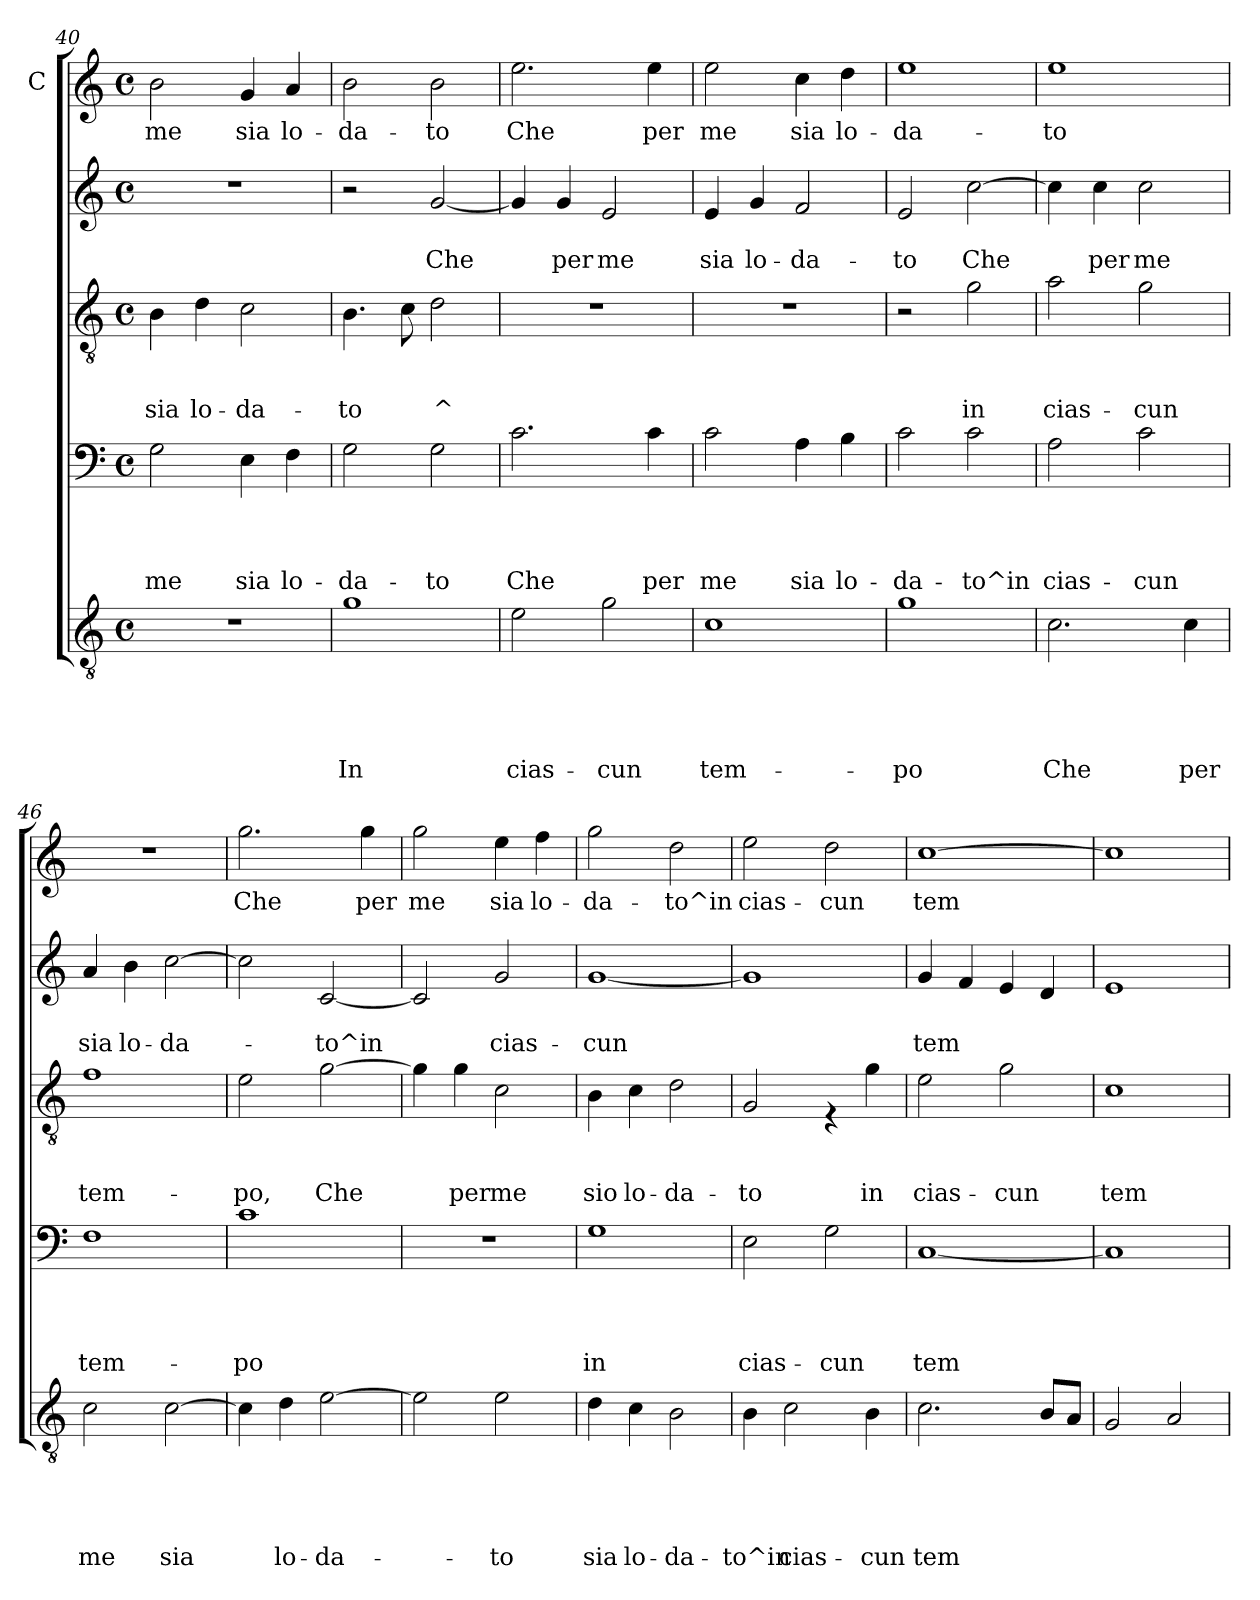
**kern	**text	**text	**text	**text	**text	**kern	**text	**text	**text	**text	**kern	**text	**text	**text	**kern	**text	**text	**kern	**text
*part5	*part5	*part5	*part5	*part5	*part5	*part4	*part4	*part4	*part4	*part4	*part3	*part3	*part3	*part3	*part2	*part2	*part2	*part1	*part1
*staff5	*staff5	*staff5	*staff5	*staff5	*staff5	*staff4	*staff4	*staff4	*staff4	*staff4	*staff3	*staff3	*staff3	*staff3	*staff2	*staff2	*staff2	*staff1	*staff1
*	*	*	*	*	*	*	*	*	*	*	*	*	*	*	*	*	*	*I"C	*
*clefGv2	*	*	*	*	*	*clefF4	*	*	*	*	*clefGv2	*	*	*	*clefG2	*	*	*clefG2	*
*k[]	*	*	*	*	*	*k[]	*	*	*	*	*k[]	*	*	*	*k[]	*	*	*k[]	*
*C:	*	*	*	*	*	*C:	*	*	*	*	*C:	*	*	*	*C:	*	*	*C:	*
*M4/4	*	*	*	*	*	*M4/4	*	*	*	*	*M4/4	*	*	*	*M4/4	*	*	*M4/4	*
*met(c)	*	*	*	*	*	*met(c)	*	*	*	*	*met(c)	*	*	*	*met(c)	*	*	*met(c)	*
=40	=40	=40	=40	=40	=40	=40	=40	=40	=40	=40	=40	=40	=40	=40	=40	=40	=40	=40	=40
!	!	!	!	!	!	!	!	!	!	!LO:LY:b	!	!	!	!LO:LY:b	!	!	!	!	!LO:LY:b
1r	.	.	.	.	.	2G\	.	.	.	me	4B\	.	.	sia	1r	.	.	2b\	me
!	!	!	!	!	!	!	!	!	!	!	!	!	!	!LO:LY:b	!	!	!	!	!
.	.	.	.	.	.	.	.	.	.	.	4d\	.	.	lo-	.	.	.	.	.
!	!	!	!	!	!	!	!	!	!	!LO:LY:b	!	!	!	!LO:LY:b	!	!	!	!	!LO:LY:b
.	.	.	.	.	.	4E\	.	.	.	sia	2c\	.	.	-da-	.	.	.	4g/	sia
!	!	!	!	!	!	!	!	!	!	!LO:LY:b	!	!	!	!	!	!	!	!	!LO:LY:b
.	.	.	.	.	.	4F\	.	.	.	lo-	.	.	.	.	.	.	.	4a/	lo-
=41	=41	=41	=41	=41	=41	=41	=41	=41	=41	=41	=41	=41	=41	=41	=41	=41	=41	=41	=41
!	!	!	!	!	!LO:LY:b	!	!	!	!	!LO:LY:b	!	!	!	!LO:LY:b	!	!	!	!	!LO:LY:b
1g	.	.	.	.	In	2G\	.	.	.	-da-	4.B\	.	.	-to	2r	.	.	2b\	-da-
.	.	.	.	.	.	.	.	.	.	.	8c\	.	.	.	.	.	.	.	.
!	!	!	!	!	!	!	!	!	!	!LO:LY:b	!	!	!	!LO:LY:b	!	!	!LO:LY:b	!	!LO:LY:b
.	.	.	.	.	.	2G\	.	.	.	-to	2d\	.	.	^	[<2g/	.	Che	2b\	-to
=42	=42	=42	=42	=42	=42	=42	=42	=42	=42	=42	=42	=42	=42	=42	=42	=42	=42	=42	=42
!	!	!	!	!	!LO:LY:b	!	!	!	!	!LO:LY:b	!	!	!	!	!	!	!	!	!LO:LY:b
2e\	.	.	.	.	cias-	2.c\	.	.	.	Che	1r	.	.	.	4g/]	.	.	2.ee\	Che
!	!	!	!	!	!	!	!	!	!	!	!	!	!	!	!	!	!LO:LY:b	!	!
.	.	.	.	.	.	.	.	.	.	.	.	.	.	.	4g/	.	per	.	.
!	!	!	!	!	!LO:LY:b	!	!	!	!	!	!	!	!	!	!	!	!LO:LY:b	!	!
2g\	.	.	.	.	-cun	.	.	.	.	.	.	.	.	.	2e/	.	me	.	.
!	!	!	!	!	!	!	!	!	!	!LO:LY:b	!	!	!	!	!	!	!	!	!LO:LY:b
.	.	.	.	.	.	4c\	.	.	.	per	.	.	.	.	.	.	.	4ee\	per
=43	=43	=43	=43	=43	=43	=43	=43	=43	=43	=43	=43	=43	=43	=43	=43	=43	=43	=43	=43
!	!	!	!	!	!LO:LY:b	!	!	!	!	!LO:LY:b	!	!	!	!	!	!	!LO:LY:b	!	!LO:LY:b
1c	.	.	.	.	tem-	2c\	.	.	.	me	1r	.	.	.	4e/	.	sia	2ee\	me
!	!	!	!	!	!	!	!	!	!	!	!	!	!	!	!	!	!LO:LY:b	!	!
.	.	.	.	.	.	.	.	.	.	.	.	.	.	.	4g/	.	lo-	.	.
!	!	!	!	!	!	!	!	!	!	!LO:LY:b	!	!	!	!	!	!	!LO:LY:b	!	!LO:LY:b
.	.	.	.	.	.	4A\	.	.	.	sia	.	.	.	.	2f/	.	-da-	4cc\	sia
!	!	!	!	!	!	!	!	!	!	!LO:LY:b	!	!	!	!	!	!	!	!	!LO:LY:b
.	.	.	.	.	.	4B\	.	.	.	lo-	.	.	.	.	.	.	.	4dd\	lo-
!!LO:LB:g=z
=44	=44	=44	=44	=44	=44	=44	=44	=44	=44	=44	=44	=44	=44	=44	=44	=44	=44	=44	=44
!	!	!	!	!	!LO:LY:b	!	!	!	!	!LO:LY:b	!	!	!	!	!	!	!LO:LY:b	!	!LO:LY:b
1g	.	.	.	.	-po	2c\	.	.	.	-da-	2r	.	.	.	2e/	.	-to	1ee	-da-
!	!	!	!	!	!	!	!	!	!	!LO:LY:b	!	!	!	!LO:LY:b	!	!	!LO:LY:b	!	!
.	.	.	.	.	.	2c\	.	.	.	-to^in	2g\	.	.	in	[>2cc\	.	Che	.	.
=45	=45	=45	=45	=45	=45	=45	=45	=45	=45	=45	=45	=45	=45	=45	=45	=45	=45	=45	=45
!	!	!	!	!	!LO:LY:b	!	!	!	!	!LO:LY:b	!	!	!	!LO:LY:b	!	!	!	!	!LO:LY:b
2.c\	.	.	.	.	Che	2A\	.	.	.	cias-	2a\	.	.	cias-	4cc\]	.	.	1ee	-to
!	!	!	!	!	!	!	!	!	!	!	!	!	!	!	!	!	!LO:LY:b	!	!
.	.	.	.	.	.	.	.	.	.	.	.	.	.	.	4cc\	.	per	.	.
!	!	!	!	!	!	!	!	!	!	!LO:LY:b	!	!	!	!LO:LY:b	!	!	!LO:LY:b	!	!
.	.	.	.	.	.	2c\	.	.	.	-cun	2g\	.	.	-cun	2cc\	.	me	.	.
!	!	!	!	!	!LO:LY:b	!	!	!	!	!	!	!	!	!	!	!	!	!	!
4c\	.	.	.	.	per	.	.	.	.	.	.	.	.	.	.	.	.	.	.
=46	=46	=46	=46	=46	=46	=46	=46	=46	=46	=46	=46	=46	=46	=46	=46	=46	=46	=46	=46
!	!	!	!	!	!LO:LY:b	!	!	!	!	!LO:LY:b	!	!	!	!LO:LY:b	!	!	!LO:LY:b	!	!
2c\	.	.	.	.	me	1F	.	.	.	tem-	1f	.	.	tem-	4a/	.	sia	1r	.
!	!	!	!	!	!	!	!	!	!	!	!	!	!	!	!	!	!LO:LY:b	!	!
.	.	.	.	.	.	.	.	.	.	.	.	.	.	.	4b\	.	lo-	.	.
!	!	!	!	!	!LO:LY:b	!	!	!	!	!	!	!	!	!	!	!	!LO:LY:b	!	!
[>2c\	.	.	.	.	sia	.	.	.	.	.	.	.	.	.	[>2cc\	.	-da-	.	.
=47	=47	=47	=47	=47	=47	=47	=47	=47	=47	=47	=47	=47	=47	=47	=47	=47	=47	=47	=47
!	!	!	!	!	!	!	!	!	!	!LO:LY:b	!	!	!	!LO:LY:b	!	!	!	!	!LO:LY:b
4c\]	.	.	.	.	.	1c	.	.	.	-po	2e\	.	.	-po,	2cc\]	.	.	2.gg\	Che
!	!	!	!	!	!LO:LY:b	!	!	!	!	!	!	!	!	!	!	!	!	!	!
4d\	.	.	.	.	lo-	.	.	.	.	.	.	.	.	.	.	.	.	.	.
!	!	!	!	!	!LO:LY:b	!	!	!	!	!	!	!	!	!LO:LY:b	!	!	!LO:LY:b	!	!
[>2e\	.	.	.	.	-da-	.	.	.	.	.	[>2g\	.	.	Che	[<2c/	.	-to^in	.	.
!	!	!	!	!	!	!	!	!	!	!	!	!	!	!	!	!	!	!	!LO:LY:b
.	.	.	.	.	.	.	.	.	.	.	.	.	.	.	.	.	.	4gg\	per
=48	=48	=48	=48	=48	=48	=48	=48	=48	=48	=48	=48	=48	=48	=48	=48	=48	=48	=48	=48
!	!	!	!	!	!	!	!	!	!	!	!	!	!	!	!	!	!	!	!LO:LY:b
2e\]	.	.	.	.	.	1r	.	.	.	.	4g\]	.	.	.	2c/]	.	.	2gg\	me
!	!	!	!	!	!	!	!	!	!	!	!	!	!	!LO:LY:b	!	!	!	!	!
.	.	.	.	.	.	.	.	.	.	.	4g\	.	.	per	.	.	.	.	.
!	!	!	!	!	!LO:LY:b	!	!	!	!	!	!	!	!	!LO:LY:b	!	!	!LO:LY:b	!	!LO:LY:b
2e\	.	.	.	.	-to	.	.	.	.	.	2c\	.	.	me	2g/	.	cias-	4ee\	sia
!	!	!	!	!	!	!	!	!	!	!	!	!	!	!	!	!	!	!	!LO:LY:b
.	.	.	.	.	.	.	.	.	.	.	.	.	.	.	.	.	.	4ff\	lo-
!!LO:LB:g=z
=49	=49	=49	=49	=49	=49	=49	=49	=49	=49	=49	=49	=49	=49	=49	=49	=49	=49	=49	=49
!	!	!	!	!	!LO:LY:b	!	!	!	!	!LO:LY:b	!	!	!	!LO:LY:b	!	!	!LO:LY:b	!	!LO:LY:b
4d\	.	.	.	.	sia	1G	.	.	.	in	4B\	.	.	sio	[<1g	.	-cun	2gg\	-da-
!	!	!	!	!	!LO:LY:b	!	!	!	!	!	!	!	!	!LO:LY:b	!	!	!	!	!
4c\	.	.	.	.	lo-	.	.	.	.	.	4c\	.	.	lo-	.	.	.	.	.
!	!	!	!	!	!LO:LY:b	!	!	!	!	!	!	!	!	!LO:LY:b	!	!	!	!	!LO:LY:b
2B\	.	.	.	.	-da-	.	.	.	.	.	2d\	.	.	-da-	.	.	.	2dd\	-to^in
=50	=50	=50	=50	=50	=50	=50	=50	=50	=50	=50	=50	=50	=50	=50	=50	=50	=50	=50	=50
!	!	!	!	!	!LO:LY:b	!	!	!	!	!LO:LY:b	!	!	!	!LO:LY:b	!	!	!	!	!LO:LY:b
4B\	.	.	.	.	-to^in	2E\	.	.	.	cias-	2G/	.	.	-to	1g]	.	.	2ee\	cias-
!	!	!	!	!	!LO:LY:b	!	!	!	!	!	!	!	!	!	!	!	!	!	!
2c\	.	.	.	.	cias-	.	.	.	.	.	.	.	.	.	.	.	.	.	.
!	!	!	!	!	!	!	!	!	!	!LO:LY:b	!	!	!	!	!	!	!	!	!LO:LY:b
.	.	.	.	.	.	2G\	.	.	.	-cun	4rE	.	.	.	.	.	.	2dd\	-cun
!	!	!	!	!	!LO:LY:b	!	!	!	!	!	!	!	!	!LO:LY:b	!	!	!	!	!
4B\	.	.	.	.	-cun	.	.	.	.	.	4g\	.	.	in	.	.	.	.	.
=51	=51	=51	=51	=51	=51	=51	=51	=51	=51	=51	=51	=51	=51	=51	=51	=51	=51	=51	=51
!	!	!	!	!	!LO:LY:b	!	!	!	!	!LO:LY:b	!	!	!	!LO:LY:b	!	!	!LO:LY:b	!	!LO:LY:b
2.c\	.	.	.	.	tem	[<1C	.	.	.	tem	2e\	.	.	cias-	4g/	.	tem	[>1cc	tem
.	.	.	.	.	.	.	.	.	.	.	.	.	.	.	4f/	.	.	.	.
!	!	!	!	!	!	!	!	!	!	!	!	!	!	!LO:LY:b	!	!	!	!	!
.	.	.	.	.	.	.	.	.	.	.	2g\	.	.	-cun	4e/	.	.	.	.
8B/L	.	.	.	.	.	.	.	.	.	.	.	.	.	.	4d/	.	.	.	.
8A/J	.	.	.	.	.	.	.	.	.	.	.	.	.	.	.	.	.	.	.
=52	=52	=52	=52	=52	=52	=52	=52	=52	=52	=52	=52	=52	=52	=52	=52	=52	=52	=52	=52
!	!	!	!	!	!	!	!	!	!	!	!	!	!	!LO:LY:b	!	!	!	!	!
2G/	.	.	.	.	.	1C]	.	.	.	.	1c	.	.	tem-	1e	.	.	1cc]	.
2A/	.	.	.	.	.	.	.	.	.	.	.	.	.	.	.	.	.	.	.
=	=	=	=	=	=	=	=	=	=	=	=	=	=	=	=	=	=	=	=
*-	*-	*-	*-	*-	*-	*-	*-	*-	*-	*-	*-	*-	*-	*-	*-	*-	*-	*-	*-
